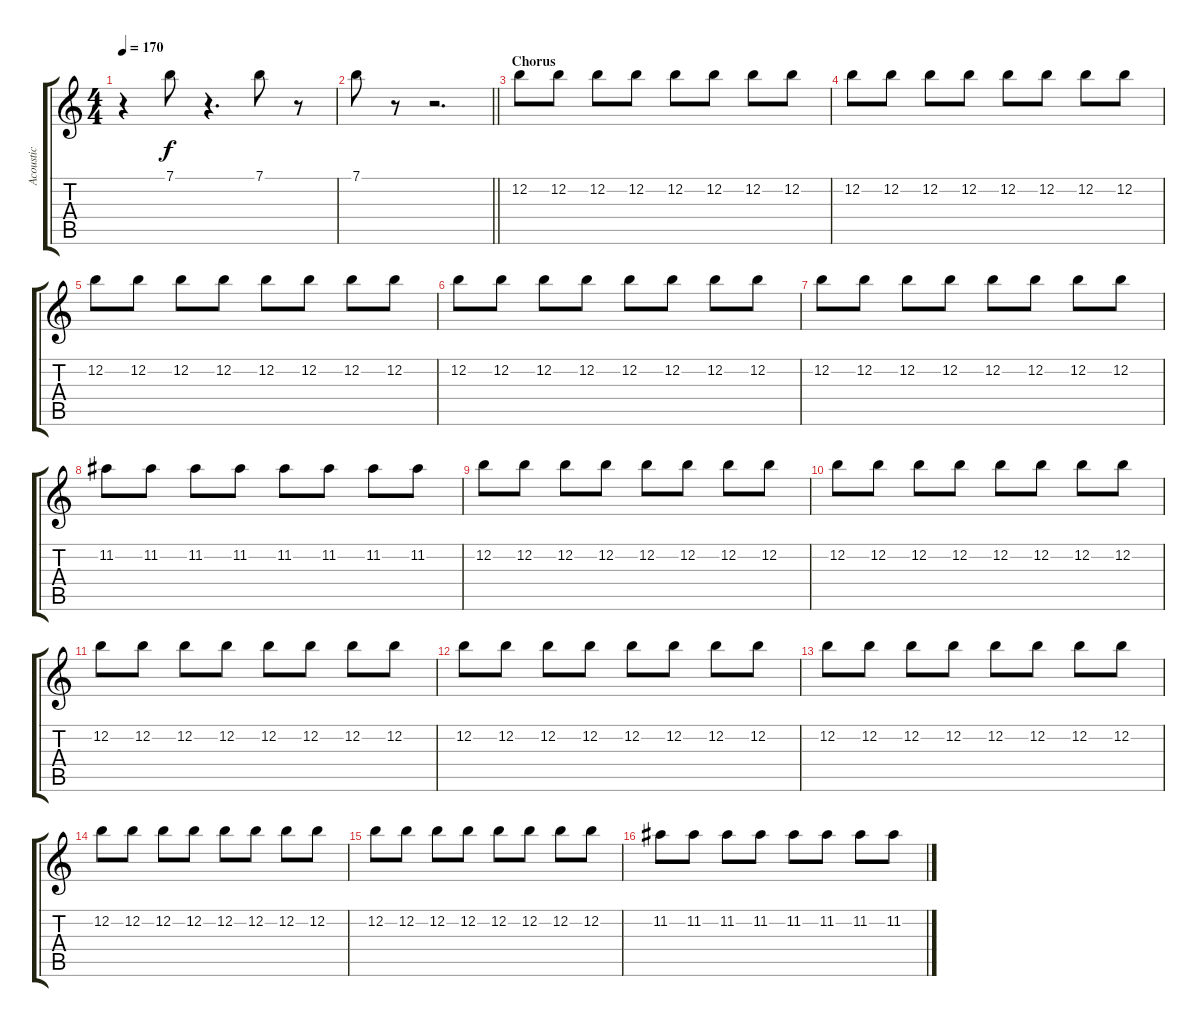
\track ("Acoustic" "Acoustic") {instrument acousticguitarsteel}
\staff {score tabs}
\tuning (E4 B3 G3 D3 A2 E2) {hide}
\ts (4 4)
\tempo 170
\clef g2
\ks c
r.4{dy f} 7.1.8 r.4{d} 7.1.8 r.8 |
\barLineRight lightlight
7.1.8 r.8 r.2{d} |
\section ("" "Chorus")
12.2.8 12.2.8 12.2.8 12.2.8 12.2.8 12.2.8 12.2.8 12.2.8 |
12.2.8 12.2.8 12.2.8 12.2.8 12.2.8 12.2.8 12.2.8 12.2.8 |
12.2.8 12.2.8 12.2.8 12.2.8 12.2.8 12.2.8 12.2.8 12.2.8 |
12.2.8 12.2.8 12.2.8 12.2.8 12.2.8 12.2.8 12.2.8 12.2.8 |
12.2.8 12.2.8 12.2.8 12.2.8 12.2.8 12.2.8 12.2.8 12.2.8 |
11.2.8 11.2.8 11.2.8 11.2.8 11.2.8 11.2.8 11.2.8 11.2.8 |
12.2.8 12.2.8 12.2.8 12.2.8 12.2.8 12.2.8 12.2.8 12.2.8 |
12.2.8 12.2.8 12.2.8 12.2.8 12.2.8 12.2.8 12.2.8 12.2.8 |
12.2.8 12.2.8 12.2.8 12.2.8 12.2.8 12.2.8 12.2.8 12.2.8 |
12.2.8 12.2.8 12.2.8 12.2.8 12.2.8 12.2.8 12.2.8 12.2.8 |
12.2.8 12.2.8 12.2.8 12.2.8 12.2.8 12.2.8 12.2.8 12.2.8 |
12.2.8 12.2.8 12.2.8 12.2.8 12.2.8 12.2.8 12.2.8 12.2.8 |
12.2.8 12.2.8 12.2.8 12.2.8 12.2.8 12.2.8 12.2.8 12.2.8 |
11.2.8 11.2.8 11.2.8 11.2.8 11.2.8 11.2.8 11.2.8 11.2.8
